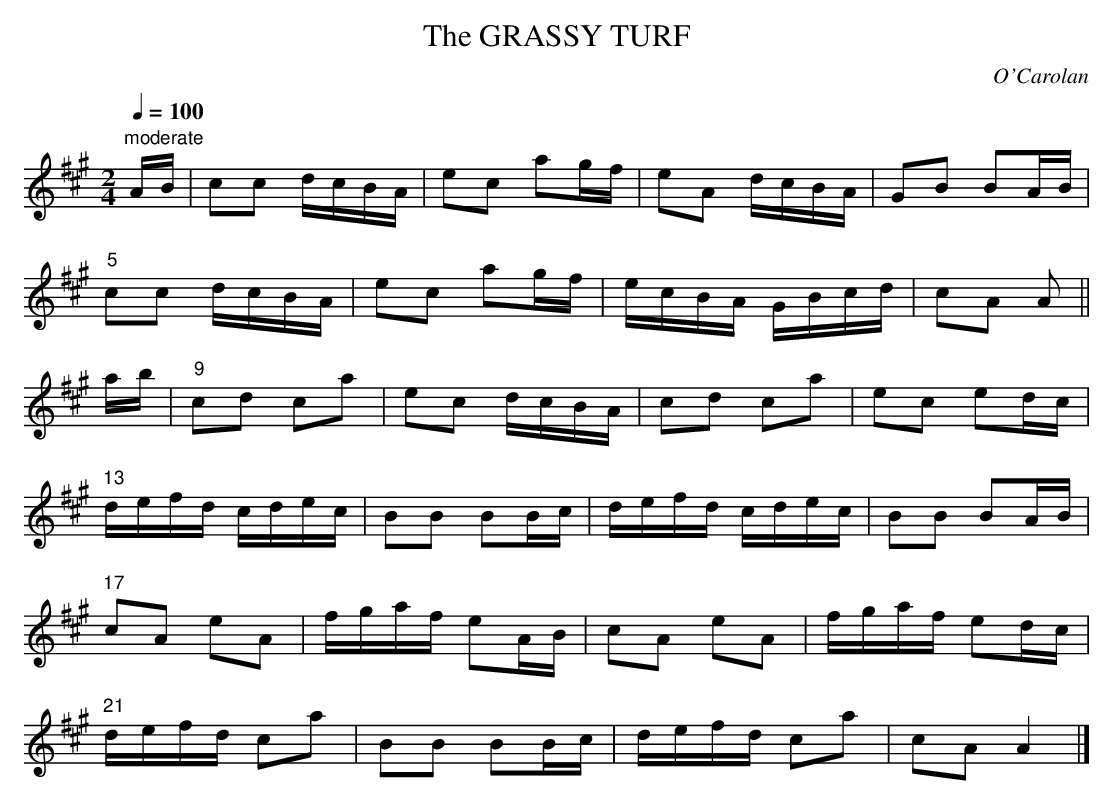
X:1
T:The GRASSY TURF
C:O'Carolan
Q:1/4=100
M:2/4
L:1/16
K:A
"moderate"
AB|c2c2 dcBA|e2c2 a2gf|e2A2 dcBA|G2B2 B2AB|
"5"c2c2 dcBA|e2c2 a2gf|ecBA GBcd|c2A2 A2||
ab|"9"c2d2 c2a2|e2c2 dcBA|c2d2 c2a2|e2c2 e2dc|
"13"defd cdec|B2B2 B2Bc|defd cdec|B2B2 B2AB|
"17"c2A2 e2A2|fgaf e2AB|c2A2 e2A2|fgaf e2dc|
"21"defd c2a2|B2B2 B2Bc|defd c2a2|c2A2 A4|]
